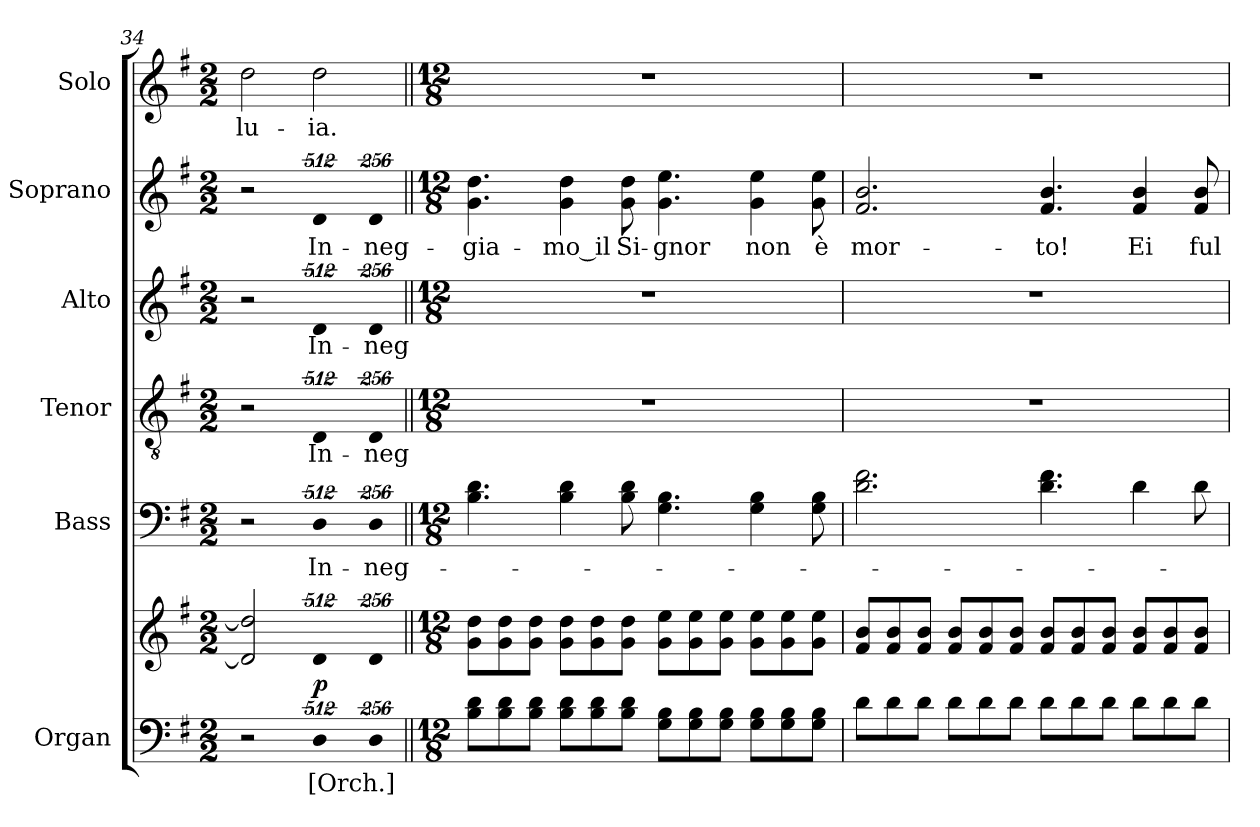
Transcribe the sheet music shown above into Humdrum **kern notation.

**kern	**text	**kern	**dynam	**kern	**text	**kern	**text	**kern	**text	**kern	**text	**kern	**text
*part6	*part6	*part6	*part6	*part5	*part5	*part4	*part4	*part3	*part3	*part2	*part2	*part1	*part1
*staff7	*staff7	*staff6	*staff6/7	*staff5	*staff5	*staff4	*staff4	*staff3	*staff3	*staff2	*staff2	*staff1	*staff1
*I"Organ	*	*	*	*I"Bass	*	*I"Tenor	*	*I"Alto	*	*I"Soprano	*	*I"Solo	*
*I'Org.	*	*	*	*I'B.	*	*I'T.	*	*I'A.	*	*I'S.	*	*I'Solo	*
*clefF4	*	*clefG2	*	*clefF4	*	*clefGv2	*	*clefG2	*	*clefG2	*	*clefG2	*
*	*	*	*	*	*	*ITrd7c12	*	*	*	*	*	*	*
*k[f#]	*	*k[f#]	*	*k[f#]	*	*k[f#]	*	*k[f#]	*	*k[f#]	*	*k[f#]	*
*G:	*	*G:	*	*G:	*	*G:	*	*G:	*	*G:	*	*G:	*
*M2/2	*	*M2/2	*	*M2/2	*	*M2/2	*	*M2/2	*	*M2/2	*	*M2/2	*
=34	=34	=34	=34	=34	=34	=34	=34	=34	=34	=34	=34	=34	=34
!	!	!	!	!	!	!	!	!	!	!	!	!	!LO:LY:b:color=#000000
2r	.	2di/] 2ddi]	.	2r	.	2r	.	2r	.	2r	.	2ddi\	-lu-
!LO:N:vis=2	!	!	!	!	!	!	!	!	!	!	!	!	!
!	!LO:LY:a:color=#000000	!LO:N:vis=2	!	!LO:N:vis=2	!	!	!	!	!	!	!	!	!
!	!	!	!	!	!LO:LY:b:color=#000000	!LO:N:vis=2	!	!	!	!	!	!	!
!	!	!	!	!	!	!	!LO:LY:b:color=#000000	!LO:N:vis=2	!	!	!	!	!
!	!	!	!	!	!	!	!	!	!LO:LY:b:color=#000000	!LO:N:vis=2	!	!	!
!	!	!	!	!	!	!	!	!	!	!	!LO:LY:b:color=#000000	!	!
!	!	!	!	!	!	!	!	!	!	!	!	!	!LO:LY:b:color=#000000
1024%341Di\	[Orch.]	1024%341di/	p	1024%341Di\	In-	1024%341DDi/	In-	1024%341di/	In-	1024%341di/	In-	2ddi\	-ia.
!LO:N:vis=4	!	!LO:N:vis=4	!	!LO:N:vis=4	!	!	!	!	!	!	!	!	!
!	!	!	!	!	!LO:LY:b:color=#000000	!LO:N:vis=4	!	!	!	!	!	!	!
!	!	!	!	!	!	!	!LO:LY:b:color=#000000	!LO:N:vis=4	!	!	!	!	!
!	!	!	!	!	!	!	!	!	!LO:LY:b:color=#000000	!LO:N:vis=4	!	!	!
!	!	!	!	!	!	!	!	!	!	!	!LO:LY:b:color=#000000	!	!
1024%171Di\	.	1024%171di/	.	1024%171Di\	-neg-	1024%171DDi/	-neg-	1024%171di/	-neg-	1024%171di/	-neg-	.	.
!!LO:PB:g=z
=35||	=35||	=35||	=35||	=35||	=35||	=35||	=35||	=35||	=35||	=35||	=35||	=35||	=35||
*M12/8	*	*M12/8	*	*M12/8	*	*M12/8	*	*M12/8	*	*M12/8	*	*M12/8	*
!	!	!	!	!	!	!LO:N:vis=1	!	!LO:N:vis=1	!	!	!	!	!
!	!	!	!	!	!	!	!	!	!	!	!LO:LY:b:color=#000000	!LO:N:vis=1	!
8Bi\ 8diL	.	8gi\ 8ddiL	.	4.Bi\ 4.di	.	1.r	.	1.r	.	4.gi\ 4.ddi	-gia-	1.r	.
8Bi\ 8di	.	8gi\ 8ddi	.	.	.	.	.	.	.	.	.	.	.
8Bi\ 8diJ	.	8gi\ 8ddiJ	.	.	.	.	.	.	.	.	.	.	.
!	!	!	!	!	!	!	!	!	!	!	!LO:LY:b:color=#000000	!	!
8Bi\ 8diL	.	8gi\ 8ddiL	.	4Bi\ 4di	.	.	.	.	.	4gi\ 4ddi	-mo_il	.	.
8Bi\ 8di	.	8gi\ 8ddi	.	.	.	.	.	.	.	.	.	.	.
!	!	!	!	!	!	!	!	!	!	!	!LO:LY:b:color=#000000	!	!
8Bi\ 8diJ	.	8gi\ 8ddiJ	.	8Bi\ 8di	.	.	.	.	.	8gi\ 8ddi	Si-	.	.
!	!	!	!	!	!	!	!	!	!	!	!LO:LY:b:color=#000000	!	!
8Gi\ 8BiL	.	8gi\ 8eeiL	.	4.Gi\ 4.Bi	.	.	.	.	.	4.gi\ 4.eei	-gnor	.	.
8Gi\ 8Bi	.	8gi\ 8eei	.	.	.	.	.	.	.	.	.	.	.
8Gi\ 8BiJ	.	8gi\ 8eeiJ	.	.	.	.	.	.	.	.	.	.	.
!	!	!	!	!	!	!	!	!	!	!	!LO:LY:b:color=#000000	!	!
8Gi\ 8BiL	.	8gi\ 8eeiL	.	4Gi\ 4Bi	.	.	.	.	.	4gi\ 4eei	non	.	.
8Gi\ 8Bi	.	8gi\ 8eei	.	.	.	.	.	.	.	.	.	.	.
!	!	!	!	!	!	!	!	!	!	!	!LO:LY:b:color=#000000	!	!
8Gi\ 8BiJ	.	8gi\ 8eeiJ	.	8Gi\ 8Bi	.	.	.	.	.	8gi\ 8eei	è	.	.
=36	=36	=36	=36	=36	=36	=36	=36	=36	=36	=36	=36	=36	=36
!	!	!	!	!	!	!LO:N:vis=1	!	!LO:N:vis=1	!	!	!	!	!
!	!	!	!	!	!	!	!	!	!	!	!LO:LY:b:color=#000000	!LO:N:vis=1	!
8di\L	.	8f#i/ 8biL	.	2.di\ 2.f#i	.	1.r	.	1.r	.	2.f#i/ 2.bi	mor-	1.r	.
8di\	.	8f#i/ 8bi	.	.	.	.	.	.	.	.	.	.	.
8di\J	.	8f#i/ 8biJ	.	.	.	.	.	.	.	.	.	.	.
8di\L	.	8f#i/ 8biL	.	.	.	.	.	.	.	.	.	.	.
8di\	.	8f#i/ 8bi	.	.	.	.	.	.	.	.	.	.	.
8di\J	.	8f#i/ 8biJ	.	.	.	.	.	.	.	.	.	.	.
!	!	!	!	!	!	!	!	!	!	!	!LO:LY:b:color=#000000	!	!
8di\L	.	8f#i/ 8biL	.	4.di\ 4.f#i	.	.	.	.	.	4.f#i/ 4.bi	-to!	.	.
8di\	.	8f#i/ 8bi	.	.	.	.	.	.	.	.	.	.	.
8di\J	.	8f#i/ 8biJ	.	.	.	.	.	.	.	.	.	.	.
!	!	!	!	!	!	!	!	!	!	!	!LO:LY:b:color=#000000	!	!
8di\L	.	8f#i/ 8biL	.	4di\	.	.	.	.	.	4f#i/ 4bi	Ei	.	.
8di\	.	8f#i/ 8bi	.	.	.	.	.	.	.	.	.	.	.
!	!	!	!	!	!	!	!	!	!	!	!LO:LY:b:color=#000000	!	!
8di\J	.	8f#i/ 8biJ	.	8di\	.	.	.	.	.	8f#i/ 8bi	ful-	.	.
=	=	=	=	=	=	=	=	=	=	=	=	=	=
*-	*-	*-	*-	*-	*-	*-	*-	*-	*-	*-	*-	*-	*-
